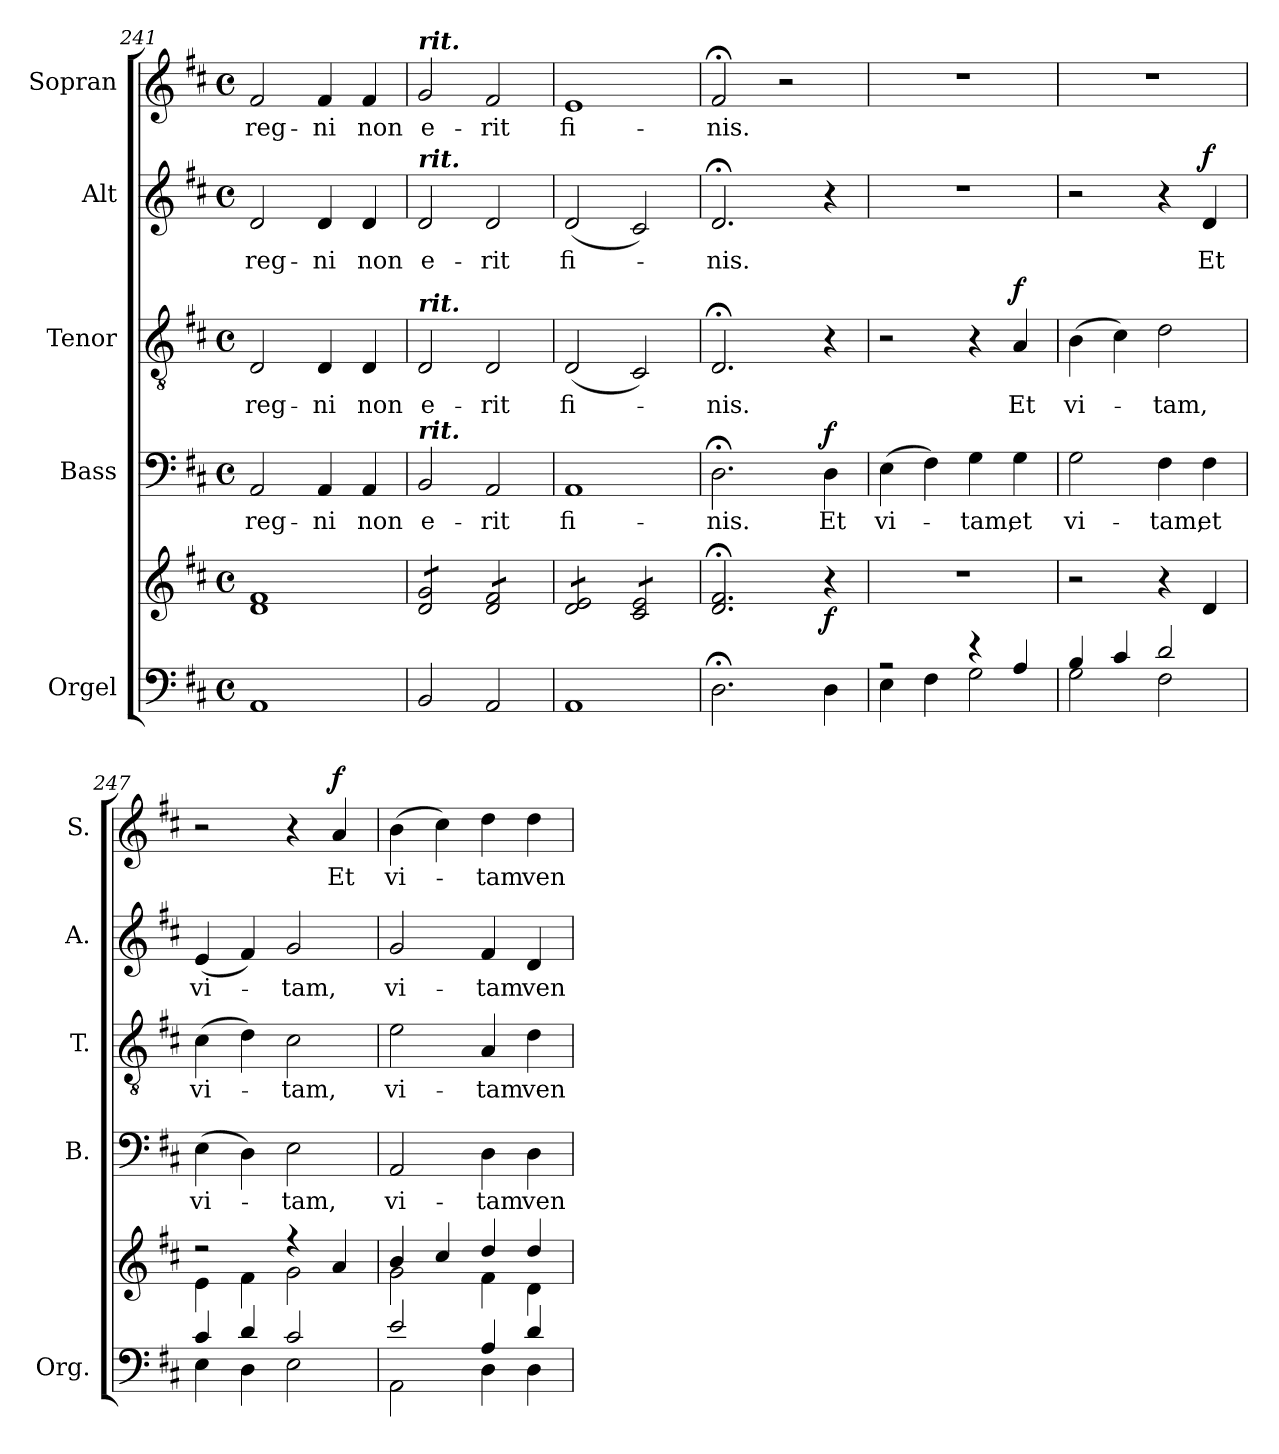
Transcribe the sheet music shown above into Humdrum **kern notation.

**kern	**kern	**dynam	**kern	**text	**dynam	**kern	**text	**dynam	**kern	**text	**dynam	**kern	**text	**dynam
*part5	*part5	*part5	*part4	*part4	*part4	*part3	*part3	*part3	*part2	*part2	*part2	*part1	*part1	*part1
*staff6	*staff5	*staff5/6	*staff4	*staff4	*staff4	*staff3	*staff3	*staff3	*staff2	*staff2	*staff2	*staff1	*staff1	*staff1
*I"Orgel	*	*	*I"Bass	*	*	*I"Tenor	*	*	*I"Alt	*	*	*I"Sopran	*	*
*I'Org.	*	*	*I'B.	*	*	*I'T.	*	*	*I'A.	*	*	*I'S.	*	*
*clefF4	*clefG2	*	*clefF4	*	*	*clefGv2	*	*	*clefG2	*	*	*clefG2	*	*
*k[f#c#]	*k[f#c#]	*	*k[f#c#]	*	*	*k[f#c#]	*	*	*k[f#c#]	*	*	*k[f#c#]	*	*
*D:	*D:	*	*D:	*	*	*D:	*	*	*D:	*	*	*D:	*	*
*M4/4	*M4/4	*	*M4/4	*	*	*M4/4	*	*	*M4/4	*	*	*M4/4	*	*
*met(c)	*met(c)	*	*met(c)	*	*	*met(c)	*	*	*met(c)	*	*	*met(c)	*	*
=241	=241	=241	=241	=241	=241	=241	=241	=241	=241	=241	=241	=241	=241	=241
!	!	!	!	!LO:LY:b	!	!	!LO:LY:b	!	!	!LO:LY:b	!	!	!LO:LY:b	!
1AA	1d 1f#	.	2AA/	reg-	.	2D/	reg-	.	2d/	reg-	.	2f#/	reg-	.
!	!	!	!	!LO:LY:b	!	!	!LO:LY:b	!	!	!LO:LY:b	!	!	!LO:LY:b	!
.	.	.	4AA/	-ni	.	4D/	-ni	.	4d/	-ni	.	4f#/	-ni	.
!	!	!	!	!LO:LY:b	!	!	!LO:LY:b	!	!	!LO:LY:b	!	!	!LO:LY:b	!
.	.	.	4AA/	non	.	4D/	non	.	4d/	non	.	4f#/	non	.
=242	=242	=242	=242	=242	=242	=242	=242	=242	=242	=242	=242	=242	=242	=242
!	!	!	!	!	!	!	!	!	!	!	!	!LO:TX:a:Bi:t=rit.	!	!
!	!	!	!	!	!	!	!	!	!LO:TX:a:Bi:t=rit.	!	!	!	!	!
!	!	!	!	!	!	!LO:TX:a:Bi:t=rit.	!	!	!	!	!	!	!	!
!	!	!	!LO:TX:a:Bi:t=rit.	!	!	!	!	!	!	!	!	!	!	!
!	!LO:TX:b:Bi:t=rit.	!	!	!	!	!	!	!	!	!	!	!	!	!
!	!	!	!	!LO:LY:b	!	!	!LO:LY:b	!	!	!LO:LY:b	!	!	!LO:LY:b	!
*	*tremolo	*	*	*	*	*	*	*	*	*	*	*	*	*
2BB/	8d/ 8g/L	.	2BB/	e-	.	2D/	e-	.	2d/	e-	.	2g/	e-	.
.	8d/ 8g/	.	.	.	.	.	.	.	.	.	.	.	.	.
.	8d/ 8g/	.	.	.	.	.	.	.	.	.	.	.	.	.
.	8d/ 8g/J	.	.	.	.	.	.	.	.	.	.	.	.	.
!	!	!	!	!LO:LY:b	!	!	!LO:LY:b	!	!	!LO:LY:b	!	!	!LO:LY:b	!
2AA/	8d/ 8f#/L	.	2AA/	-rit	.	2D/	-rit	.	2d/	-rit	.	2f#/	-rit	.
.	8d/ 8f#/	.	.	.	.	.	.	.	.	.	.	.	.	.
.	8d/ 8f#/	.	.	.	.	.	.	.	.	.	.	.	.	.
.	8d/ 8f#/J	.	.	.	.	.	.	.	.	.	.	.	.	.
=243	=243	=243	=243	=243	=243	=243	=243	=243	=243	=243	=243	=243	=243	=243
!	!	!	!	!LO:LY:b	!	!	!LO:LY:b	!	!	!LO:LY:b	!	!	!LO:LY:b	!
1AA	8d/ 8e/L	.	1AA	fi-	.	(<2D/	fi-	.	(<2d/	fi-	.	1e	fi-	.
.	8d/ 8e/	.	.	.	.	.	.	.	.	.	.	.	.	.
.	8d/ 8e/	.	.	.	.	.	.	.	.	.	.	.	.	.
.	8d/ 8e/J	.	.	.	.	.	.	.	.	.	.	.	.	.
.	8c#/ 8e/L	.	.	.	.	2C#/)	.	.	2c#/)	.	.	.	.	.
.	8c#/ 8e/	.	.	.	.	.	.	.	.	.	.	.	.	.
.	8c#/ 8e/	.	.	.	.	.	.	.	.	.	.	.	.	.
.	8c#/ 8e/J	.	.	.	.	.	.	.	.	.	.	.	.	.
*	*Xtremolo	*	*	*	*	*	*	*	*	*	*	*	*	*
=244	=244	=244	=244	=244	=244	=244	=244	=244	=244	=244	=244	=244	=244	=244
!	!	!	!	!LO:LY:b	!	!	!LO:LY:b	!	!	!LO:LY:b	!	!	!LO:LY:b	!
2.D;<\	2.d/;< 2.f#/;<	.	2.D;<\	-nis.	.	2.D;</	-nis.	.	2.d;</	-nis.	.	2f#;</	-nis.	.
.	.	.	.	.	.	.	.	.	.	.	.	2r	.	.
!	!	!LO:DY:b	!	!LO:LY:b	!LO:DY:a	!	!	!	!	!	!	!	!	!
4D\	4r	f	4D\	Et	f	4r	.	.	4r	.	.	.	.	.
=245	=245	=245	=245	=245	=245	=245	=245	=245	=245	=245	=245	=245	=245	=245
*^	*	*	*	*	*	*	*	*	*	*	*	*	*	*
!	!	!	!	!	!LO:LY:b	!	!	!	!	!	!	!	!	!	!
2rA	4E\	1r	.	(>4E\	vi-	.	2r	.	.	1r	.	.	1r	.	.
.	4F#\	.	.	4F#\)	.	.	.	.	.	.	.	.	.	.	.
!	!	!	!	!	!LO:LY:b	!	!	!	!	!	!	!	!	!	!
4re	2G\	.	.	4G\	-tam,	.	4r	.	.	.	.	.	.	.	.
!	!	!	!	!	!LO:LY:b	!	!	!LO:LY:b	!LO:DY:a	!	!	!	!	!	!
4A/	.	.	.	4G\	et	.	4A/	Et	f	.	.	.	.	.	.
=246	=246	=246	=246	=246	=246	=246	=246	=246	=246	=246	=246	=246	=246	=246	=246
!	!	!	!	!	!LO:LY:b	!	!	!LO:LY:b	!	!	!	!	!	!	!
4B/	2G\	2r	.	2G\	vi-	.	(>4B\	vi-	.	2r	.	.	1r	.	.
4c#/	.	.	.	.	.	.	4c#\)	.	.	.	.	.	.	.	.
!	!	!	!	!	!LO:LY:b	!	!	!LO:LY:b	!	!	!	!	!	!	!
2d/	2F#\	4r	.	4F#\	-tam,	.	2d\	-tam,	.	4r	.	.	.	.	.
!	!	!	!	!	!LO:LY:b	!	!	!	!	!	!LO:LY:b	!LO:DY:a	!	!	!
.	.	4d/	.	4F#\	et	.	.	.	.	4d/	Et	f	.	.	.
!!LO:LB:g=z
=247	=247	=247	=247	=247	=247	=247	=247	=247	=247	=247	=247	=247	=247	=247	=247
*	*	*^	*	*	*	*	*	*	*	*	*	*	*	*	*
!	!	!	!	!	!	!LO:LY:b	!	!	!LO:LY:b	!	!	!LO:LY:b	!	!	!	!
4c#/	4E\	2r	4e\	.	(>4E\	vi-	.	(>4c#\	vi-	.	(<4e/	vi-	.	2r	.	.
4d/	4D\	.	4f#\	.	4D\)	.	.	4d\)	.	.	4f#/)	.	.	.	.	.
!	!	!	!	!	!	!LO:LY:b	!	!	!LO:LY:b	!	!	!LO:LY:b	!	!	!	!
2c#/	2E\	4ree	2g\	.	2E\	-tam,	.	2c#\	-tam,	.	2g/	-tam,	.	4r	.	.
!	!	!	!	!	!	!	!	!	!	!	!	!	!	!	!LO:LY:b	!LO:DY:a
.	.	4a/	.	.	.	.	.	.	.	.	.	.	.	4a/	Et	f
=248	=248	=248	=248	=248	=248	=248	=248	=248	=248	=248	=248	=248	=248	=248	=248	=248
!	!	!	!	!	!	!LO:LY:b	!	!	!LO:LY:b	!	!	!LO:LY:b	!	!	!LO:LY:b	!
2e/	2AA\	4b/	2g\	.	2AA/	vi-	.	2e\	vi-	.	2g/	vi-	.	(>4b\	vi-	.
.	.	4cc#/	.	.	.	.	.	.	.	.	.	.	.	4cc#\)	.	.
!	!	!	!	!	!	!LO:LY:b	!	!	!LO:LY:b	!	!	!LO:LY:b	!	!	!LO:LY:b	!
4A/	4D\	4dd/	4f#\	.	4D\	-tam	.	4A/	-tam	.	4f#/	-tam	.	4dd\	-tam	.
!	!	!	!	!	!	!LO:LY:b	!	!	!LO:LY:b	!	!	!LO:LY:b	!	!	!LO:LY:b	!
4d/	4D\	4dd/	4d\	.	4D\	ven-	.	4d\	ven-	.	4d/	ven-	.	4dd\	ven-	.
*v	*v	*	*	*	*	*	*	*	*	*	*	*	*	*	*	*
*	*v	*v	*	*	*	*	*	*	*	*	*	*	*	*	*
=	=	=	=	=	=	=	=	=	=	=	=	=	=	=
*-	*-	*-	*-	*-	*-	*-	*-	*-	*-	*-	*-	*-	*-	*-
